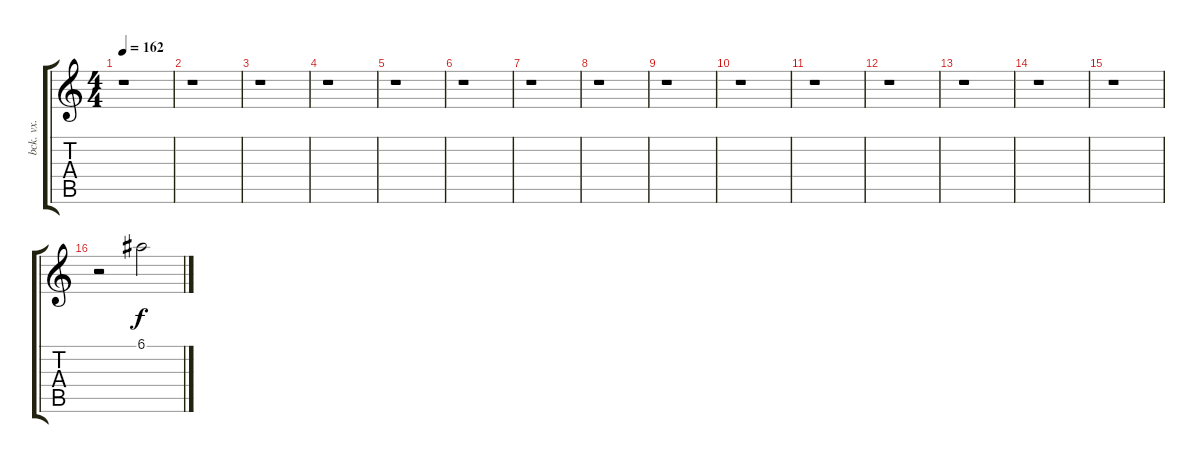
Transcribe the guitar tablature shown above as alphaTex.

\track ("bck. vx." "bck. vx.") {instrument distortionguitar}
\staff {score tabs}
\tuning (E4 B3 G3 D3 A2 E2) {hide}
\ts (4 4)
\tempo 162
\clef g2
\ks c
r.1{dy mf} |
r.1 |
r.1 |
r.1 |
r.1 |
r.1 |
r.1 |
r.1 |
r.1 |
r.1 |
r.1 |
r.1 |
r.1 |
r.1 |
r.1 |
r.2 6.1.2{dy f}
